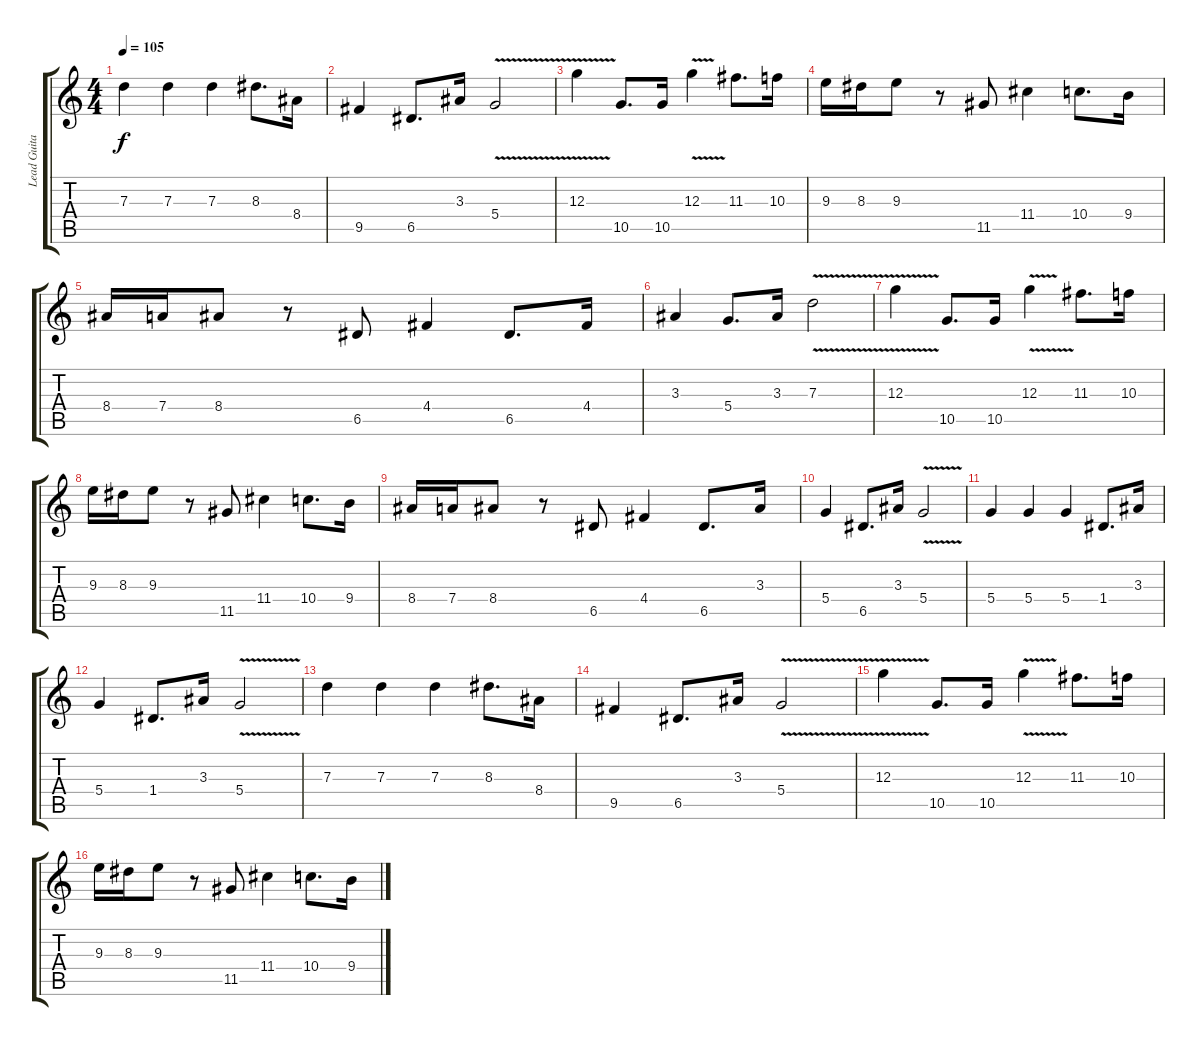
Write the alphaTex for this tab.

\track ("Lead Guitar II" "Lead Guita") {instrument distortionguitar}
\staff {score tabs}
\tuning (E4 B3 G3 D3 A2 E2) {hide}
\ts (4 4)
\tempo 105
\clef g2
\ks c
7.3.4{dy f} 7.3.4 7.3.4 8.3.8{d} 8.4.16 |
9.5.4 6.5.8{d} 3.3.16 5.4{v}.2 |
12.3{v}.4 10.5.8{d} 10.5.16 12.3{v}.4 11.3.8{d} 10.3.16 |
9.3.16 8.3.16 9.3.8 r.8 11.5.8 11.4.4 10.4.8{d} 9.4.16 |
8.4.16 7.4.16 8.4.8 r.8 6.5.8 4.4.4 6.5.8{d} 4.4.16 |
3.3.4 5.4.8{d} 3.3.16 7.3{v}.2 |
12.3{v}.4 10.5.8{d} 10.5.16 12.3{v}.4 11.3.8{d} 10.3.16 |
9.3.16 8.3.16 9.3.8 r.8 11.5.8 11.4.4 10.4.8{d} 9.4.16 |
8.4.16 7.4.16 8.4.8 r.8 6.5.8 4.4.4 6.5.8{d} 3.3.16 |
5.4.4 6.5.8{d} 3.3.16 5.4{v}.2 |
5.4.4 5.4.4 5.4.4 1.4.8{d} 3.3.16 |
5.4.4 1.4.8{d} 3.3.16 5.4{v}.2 |
7.3.4 7.3.4 7.3.4 8.3.8{d} 8.4.16 |
9.5.4 6.5.8{d} 3.3.16 5.4{v}.2 |
12.3{v}.4 10.5.8{d} 10.5.16 12.3{v}.4 11.3.8{d} 10.3.16 |
9.3.16 8.3.16 9.3.8 r.8 11.5.8 11.4.4 10.4.8{d} 9.4.16
